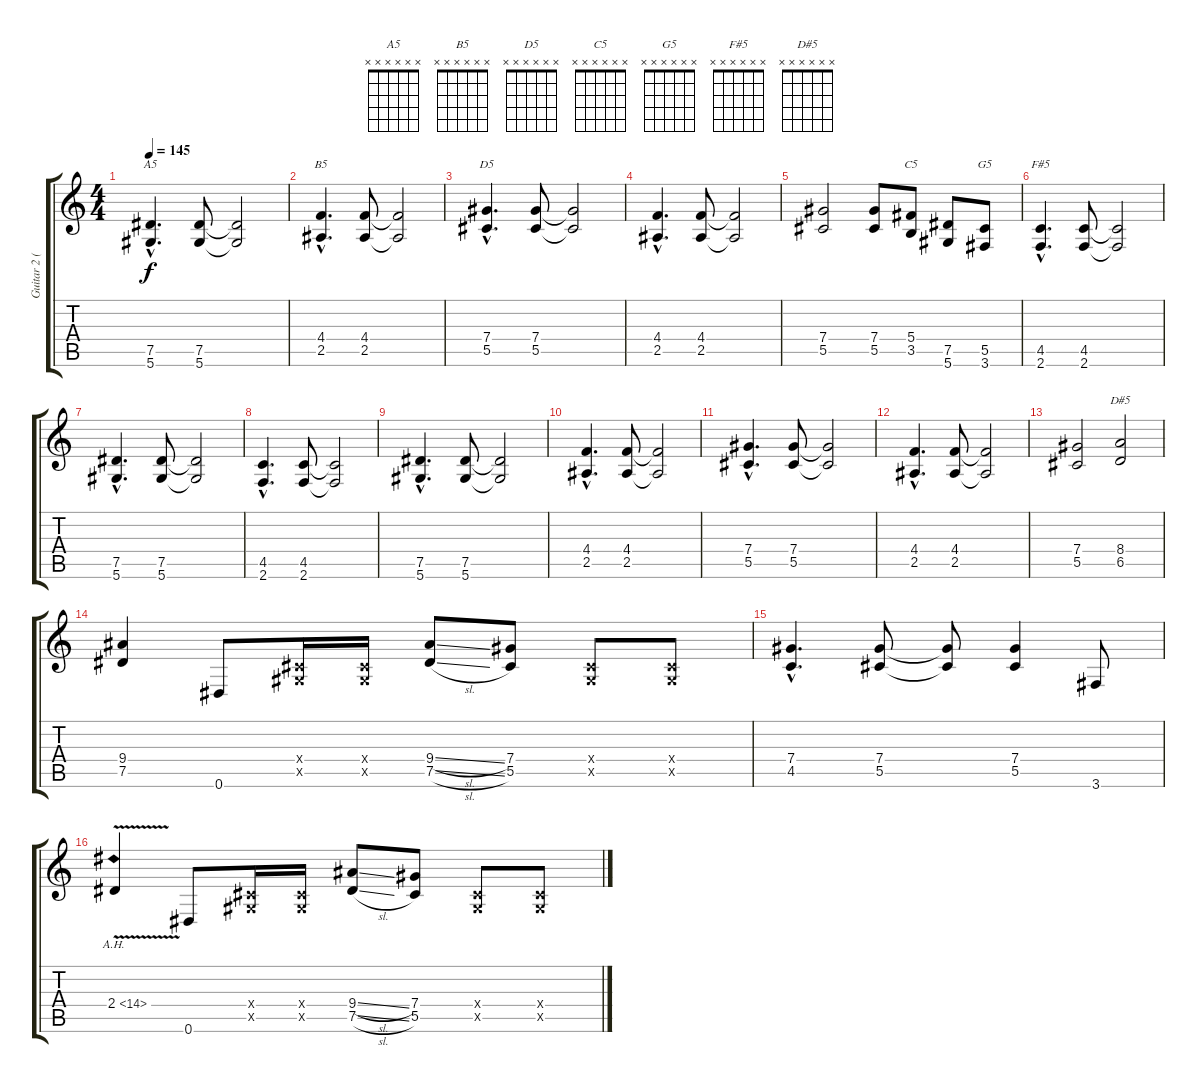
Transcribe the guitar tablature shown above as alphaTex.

\track ("Guitar 2 (Slash)" "Guitar 2 (") {instrument overdrivenguitar}
\staff {score tabs}
\tuning (Eb4 Bb3 Gb3 Db3 Ab2 Eb2) {hide}
\chord ("A5" x x x x x x)
\chord ("B5" x x x x x x)
\chord ("D5" x x x x x x)
\chord ("C5" x x x x x x)
\chord ("G5" x x x x x x)
\chord ("F#5" x x x x x x)
\chord ("D#5" x x x x x x)
\ts (4 4)
\tempo 145
\clef g2
\ks c
(7.5{hac} 5.6{hac}).4{d ch "A5" dy f} (7.5 5.6).8 (7.5{t} 5.6{t}).2 |
(4.4{hac} 2.5{hac}).4{d ch "B5"} (4.4 2.5).8 (4.4{t} 2.5{t}).2 |
(7.4{hac} 5.5{hac}).4{d ch "D5"} (7.4 5.5).8 (7.4{t} 5.5{t}).2 |
(4.4{hac} 2.5{hac}).4{d} (4.4 2.5).8 (4.4{t} 2.5{t}).2 |
(7.4 5.5).2 (7.4 5.5).8 (5.4 3.5).8{ch "C5"} (7.5 5.6).8 (5.5 3.6).8{ch "G5"} |
(4.5{hac} 2.6{hac}).4{d ch "F#5"} (4.5 2.6).8 (4.5{t} 2.6{t}).2 |
(7.5{hac} 5.6{hac}).4{d} (7.5 5.6).8 (7.5{t} 5.6{t}).2 |
(4.5{hac} 2.6{hac}).4{d} (4.5 2.6).8 (4.5{t} 2.6{t}).2 |
(7.5{hac} 5.6{hac}).4{d} (7.5 5.6).8 (7.5{t} 5.6{t}).2 |
(4.4{hac} 2.5{hac}).4{d} (4.4 2.5).8 (4.4{t} 2.5{t}).2 |
(7.4{hac} 5.5{hac}).4{d} (7.4 5.5).8 (7.4{t} 5.5{t}).2 |
(4.4{hac} 2.5{hac}).4{d} (4.4 2.5).8 (4.4{t} 2.5{t}).2 |
(7.4 5.5).2 (8.4 6.5).2{ch "D#5"} |
(9.4 7.5).4 0.6.8 (0.4{x} 0.5{x}).16 (0.4{x} 0.5{x}).16 (9.4{sl} 7.5{sl}).8 (7.4 5.5).8 (0.4{x} 0.5{x}).8 (0.4{x} 0.5{x}).8 |
(7.4{hac} 4.5{hac}).4{d} (7.4 5.5).8 (7.4{t} 5.5{t}).8 (7.4 5.5).4 3.6.8 |
2.4{ah 12 v}.4 0.6.8 (0.4{x} 0.5{x}).16 (0.4{x} 0.5{x}).16 (9.4{sl} 7.5{sl}).8 (7.4 5.5).8 (0.4{x} 0.5{x}).8 (0.4{x} 0.5{x}).8
